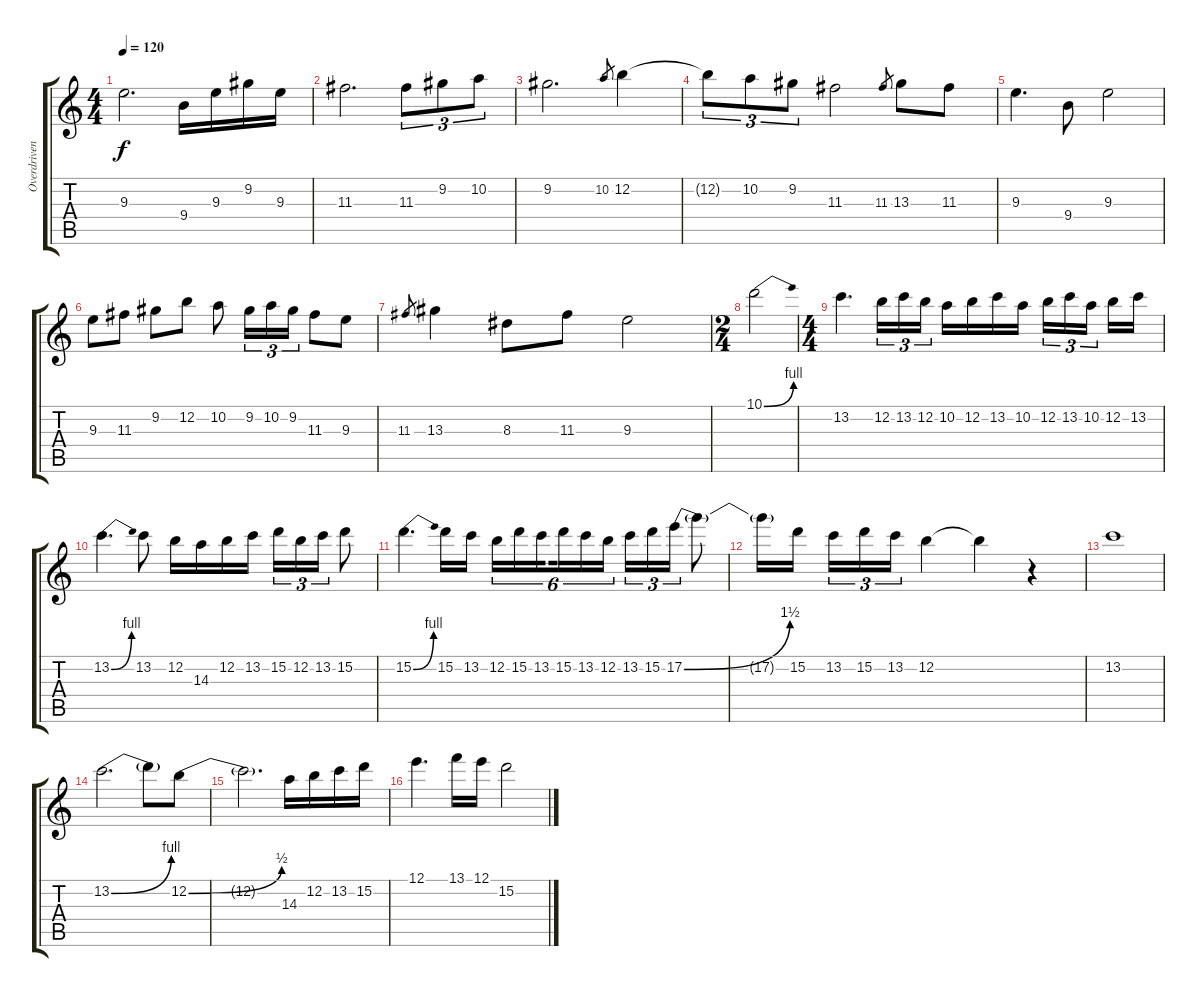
\track ("Overdriven Guitar 1" "Overdriven") {instrument overdrivenguitar}
\staff {score tabs}
\tuning (E4 B3 G3 D3 A2 E2) {hide}
\ts (4 4)
\tempo 120
\clef g2
\ks c
9.3.2{d dy f} 9.4.16 9.3.16 9.2.16 9.3.16 |
11.3.2{d} 11.3.8{tu (3 2)} 9.2.8{tu (3 2)} 10.2.8{tu (3 2)} |
9.2.2{d} 10.2.8{gr} 12.2.4 |
12.2{t}.8{tu (3 2)} 10.2.8{tu (3 2)} 9.2.8{tu (3 2)} 11.3.2 11.3.8{gr} 13.3.8 11.3.8 |
9.3.4{d} 9.4.8 9.3.2 |
9.3.8 11.3.8 9.2.8 12.2.8 10.2.8 9.2.16{tu (3 2)} 10.2.16{tu (3 2)} 9.2.16{tu (3 2)} 11.3.8 9.3.8 |
11.3.8{gr} 13.3.4 8.3.8 11.3.8 9.3.2 |
\ts (2 4)
10.1{be (bend 0 0 60 4)}.2 |
\ts (4 4)
13.2.4{d} 12.2.16{tu (3 2)} 13.2.16{tu (3 2)} 12.2.16{tu (3 2)} 10.2.16 12.2.16 13.2.16 10.2.16 12.2.16{tu (3 2)} 13.2.16{tu (3 2)} 10.2.16{tu (3 2) beam splitsecondary} 12.2.16 13.2.16 |
13.2{be (bend 0 0 60 4)}.4{d} 13.2.8 12.2.16 14.3.16 12.2.16 13.2.16 15.2.16{tu (3 2)} 12.2.16{tu (3 2)} 13.2.16{tu (3 2)} 15.2.8 |
15.2{be (bend 0 0 60 4)}.4{d} 15.2.16 13.2.16 12.2.16{tu (6 4)} 15.2.16{tu (6 4)} 13.2.16{tu (6 4) beam splitsecondary} 15.2.16{tu (6 4)} 13.2.16{tu (6 4)} 12.2.16{tu (6 4)} 13.2.16{tu (3 2)} 15.2.16{tu (3 2)} 17.2{be (bend 0 0 60 6)}.16{tu (3 2)} 17.2{t}.8 |
17.2{t}.16 15.2.16{beam splitsecondary} 13.2.16{tu (3 2)} 15.2.16{tu (3 2)} 13.2.16{tu (3 2)} 12.2.4 12.2{t}.4 r.4 |
13.2.1 |
13.2{be (bend 0 0 60 4)}.2{d} 13.2{t}.8 12.2{be (bend 0 0 60 2)}.8 |
12.2{t}.2{d} 14.3.16 12.2.16 13.2.16 15.2.16 |
12.1.4{d} 13.1.16 12.1.16 15.2.2
